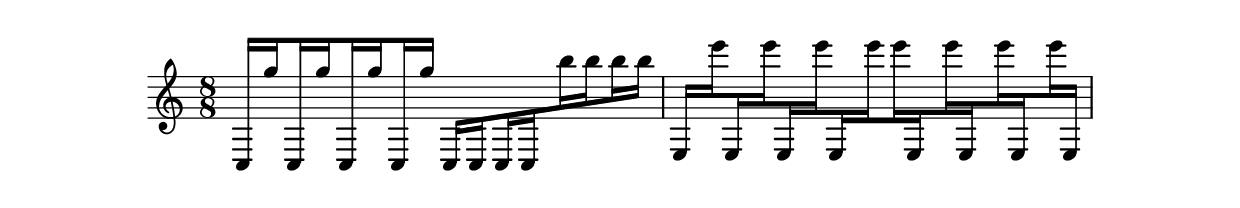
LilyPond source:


\version "2.6.0"
\header {
  
  texidoc = "In complex configurations of knee beaming, according to
Paul Roberts, the first stem of a beam determines the direction of the
beam, and as such the way that following (kneed) stems attach to the
beam. This is in disagreement with the current algorithm."
  
}

\layout { raggedright = ##t} 

\relative c'
{
  \override Beam  #'auto-knee-gap = #7
  \set subdivideBeams = ##t	     
  \time 8/8
  c,16[  g'''16  
	 c,,,16  g'''16 
	 c,,,16  g'''16 	     	     
	 c,,,16  g'''16 ]

  c,,,16[ c c c
	  b'''   b b b]

  \transpose c' a, {
    \relative b'' {  g,16[  g'''16  
			    g,,,16  g'''16 
			    g,,,16  g'''16 	     	     
			    g,,,16  g'''16
			    g g,,,
			    g''' g,,,
			    g''' g,,,
			    g''' g,,,]
		   }
  }
}

